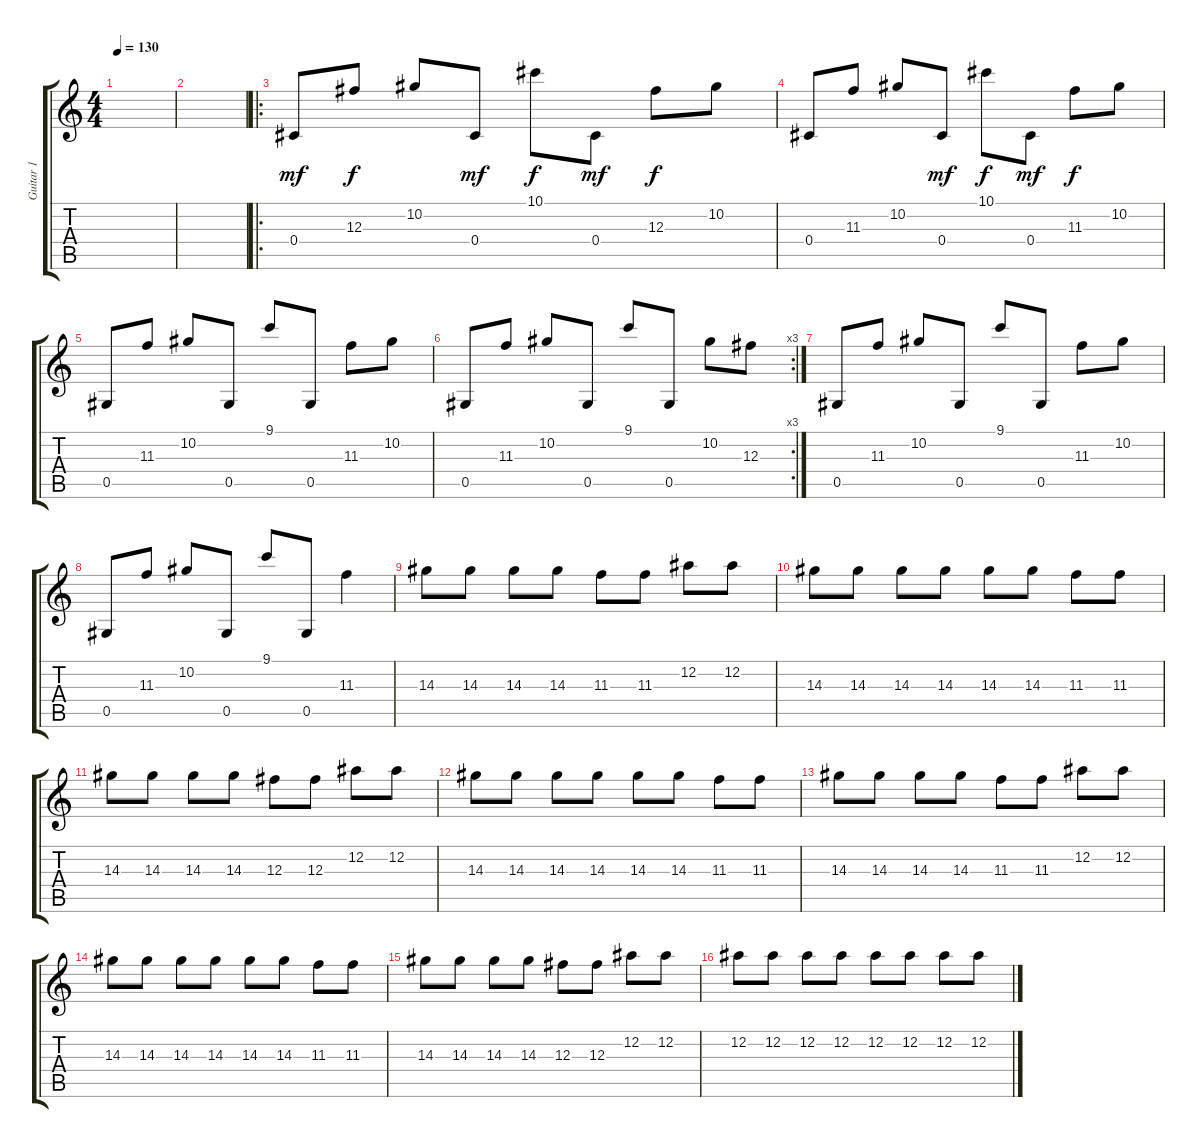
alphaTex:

\track ("Guitar 1" "Guitar 1") {instrument distortionguitar}
\staff {score tabs}
\tuning (Eb4 Bb3 Gb3 Db3 Ab2 Eb2) {hide}
\ts (4 4)
\tempo 130
\clef g2
\ks c
|
|
\ro
0.4.8{dy mf volume 12 instrument lead1square} 12.3.8{dy f} 10.2.8 0.4.8{dy mf} 10.1.8{dy f} 0.4.8{dy mf} 12.3.8{dy f} 10.2.8 |
0.4.8{instrument lead1square} 11.3.8 10.2.8 0.4.8{dy mf} 10.1.8{dy f} 0.4.8{dy mf} 11.3.8{dy f} 10.2.8 |
0.5.8{instrument lead1square} 11.3.8 10.2.8 0.5.8 9.1.8 0.5.8 11.3.8 10.2.8 |
\rc 3
0.5.8{instrument lead1square} 11.3.8 10.2.8 0.5.8 9.1.8 0.5.8 10.2.8 12.3.8 |
0.5.8{instrument lead1square} 11.3.8 10.2.8 0.5.8 9.1.8 0.5.8 11.3.8 10.2.8 |
0.5.8{instrument lead1square} 11.3.8 10.2.8 0.5.8 9.1.8 0.5.8 11.3.4 |
14.3.8{volume 10 balance 8 instrument lead1square} 14.3.8 14.3.8 14.3.8 11.3.8 11.3.8 12.2.8 12.2.8 |
14.3.8 14.3.8 14.3.8 14.3.8 14.3.8 14.3.8 11.3.8 11.3.8 |
14.3.8 14.3.8 14.3.8 14.3.8 12.3.8 12.3.8 12.2.8 12.2.8 |
14.3.8 14.3.8 14.3.8 14.3.8 14.3.8 14.3.8 11.3.8 11.3.8 |
14.3.8{instrument lead1square} 14.3.8 14.3.8 14.3.8 11.3.8 11.3.8 12.2.8 12.2.8 |
14.3.8 14.3.8 14.3.8 14.3.8 14.3.8 14.3.8 11.3.8 11.3.8 |
14.3.8 14.3.8 14.3.8 14.3.8 12.3.8 12.3.8 12.2.8 12.2.8 |
12.2.8 12.2.8 12.2.8 12.2.8 12.2.8 12.2.8 12.2.8 12.2.8
